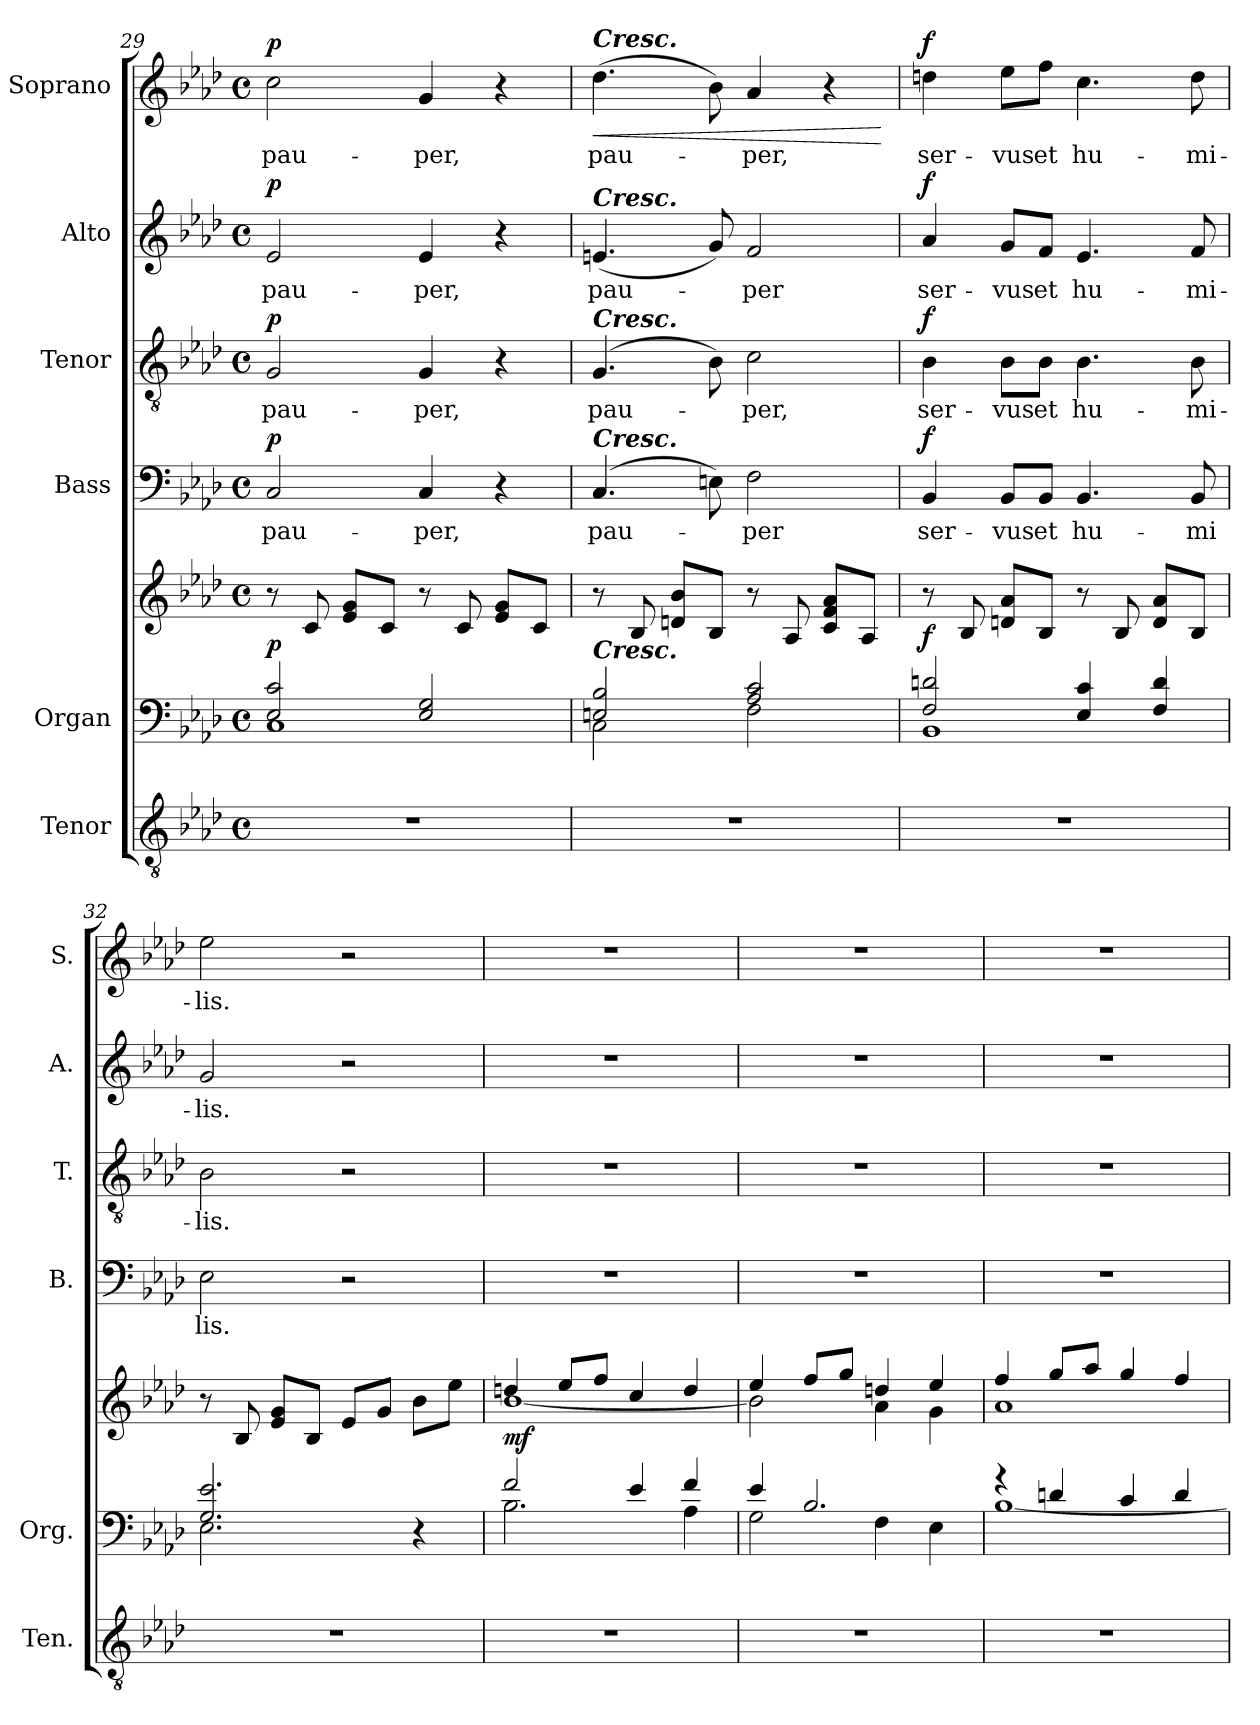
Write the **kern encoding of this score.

**kern	**kern	**kern	**dynam	**kern	**text	**dynam	**kern	**text	**dynam	**kern	**text	**dynam	**kern	**text	**dynam
*part6	*part5	*part5	*part5	*part4	*part4	*part4	*part3	*part3	*part3	*part2	*part2	*part2	*part1	*part1	*part1
*staff7	*staff6	*staff5	*staff5/6	*staff4	*staff4	*staff4	*staff3	*staff3	*staff3	*staff2	*staff2	*staff2	*staff1	*staff1	*staff1
*I"Tenor	*I"Organ	*	*	*I"Bass	*	*	*I"Tenor	*	*	*I"Alto	*	*	*I"Soprano	*	*
*I'Ten.	*I'Org.	*	*	*I'B.	*	*	*I'T.	*	*	*I'A.	*	*	*I'S.	*	*
*clefGv2	*clefF4	*clefG2	*	*clefF4	*	*	*clefGv2	*	*	*clefG2	*	*	*clefG2	*	*
*k[b-e-a-d-]	*k[b-e-a-d-]	*k[b-e-a-d-]	*	*k[b-e-a-d-]	*	*	*k[b-e-a-d-]	*	*	*k[b-e-a-d-]	*	*	*k[b-e-a-d-]	*	*
*M4/4	*M4/4	*M4/4	*	*M4/4	*	*	*M4/4	*	*	*M4/4	*	*	*M4/4	*	*
*met(c)	*met(c)	*met(c)	*	*met(c)	*	*	*met(c)	*	*	*met(c)	*	*	*met(c)	*	*
=29	=29	=29	=29	=29	=29	=29	=29	=29	=29	=29	=29	=29	=29	=29	=29
*	*^	*	*	*	*	*	*	*	*	*	*	*	*	*	*
!	!	!	!	!LO:DY:a=2	!	!LO:LY:b	!LO:DY:b	!	!LO:LY:b	!LO:DY:b	!	!LO:LY:b	!LO:DY:b	!	!LO:LY:b	!LO:DY:b
1r	2E-/ 2c/	1C	8r	p	2C!/	pau-	p	2G!/	pau-	p	2e-!/	pau-	p	2cc!\	pau-	p
.	.	.	8c/	.	.	.	.	.	.	.	.	.	.	.	.	.
.	.	.	8e-/ 8g/L	.	.	.	.	.	.	.	.	.	.	.	.	.
.	.	.	8c/J	.	.	.	.	.	.	.	.	.	.	.	.	.
!	!	!	!	!	!	!LO:LY:b	!	!	!LO:LY:b	!	!	!LO:LY:b	!	!	!LO:LY:b	!
.	2E-/ 2G/	.	8r	.	4C!/	-per,	.	4G!/	-per,	.	4e-!/	-per,	.	4g!/	-per,	.
.	.	.	8c/	.	.	.	.	.	.	.	.	.	.	.	.	.
.	.	.	8e-/ 8g/L	.	4r	.	.	4r	.	.	4r	.	.	4r	.	.
.	.	.	8c/J	.	.	.	.	.	.	.	.	.	.	.	.	.
=30	=30	=30	=30	=30	=30	=30	=30	=30	=30	=30	=30	=30	=30	=30	=30	=30
!	!	!	!	!	!	!	!	!	!	!	!	!	!	!LO:TX:a:Bi:t=Cresc.	!	!
!	!	!	!	!	!	!	!	!	!	!	!LO:TX:a:Bi:t=Cresc.	!	!	!	!	!
!	!	!	!	!	!	!	!	!LO:TX:a:Bi:t=Cresc.	!	!	!	!	!	!	!	!
!	!	!	!	!	!LO:TX:a:Bi:t=Cresc.	!	!	!	!	!	!	!	!	!	!	!
!	!LO:TX:a:Bi:t=Cresc.	!	!	!	!	!	!	!	!	!	!	!	!	!	!	!
!	!	!	!	!	!	!LO:LY:b	!	!	!LO:LY:b	!	!	!LO:LY:b	!	!	!LO:LY:b	!LO:HP:b
1r	2En/ 2B-/	2C\	8r	.	(>4.C!/	pau-	.	(>4.G!/	pau-	.	(<4.en/	pau-	.	(>4.dd-!\	pau-	<
.	.	.	8B-/	.	.	.	.	.	.	.	.	.	.	.	.	.
.	.	.	8dn/ 8b-/L	.	.	.	.	.	.	.	.	.	.	.	.	.
.	.	.	8B-/J	.	8En\)	.	.	8B-!\)	.	.	8g/)	.	.	8b-!\)	.	.
!	!	!	!	!	!	!LO:LY:b	!	!	!LO:LY:b	!	!	!LO:LY:b	!	!	!LO:LY:b	!
.	2A-/ 2c/	2F\	8r	.	2F\	-per	.	2c!\	-per,	.	2f/	-per	.	4a-!/	-per,	.
.	.	.	8A-/	.	.	.	.	.	.	.	.	.	.	.	.	.
.	.	.	8c/ 8f/ 8a-/L	.	.	.	.	.	.	.	.	.	.	4r	.	.
.	.	.	8A-/J	.	.	.	.	.	.	.	.	.	.	.	.	.
*	*v	*v	*	*	*	*	*	*	*	*	*	*	*	*	*	*
.	.	.	.	.	.	.	.	.	.	.	.	.	.	.	[
=31	=31	=31	=31	=31	=31	=31	=31	=31	=31	=31	=31	=31	=31	=31	=31
*	*^	*	*	*	*	*	*	*	*	*	*	*	*	*	*
!	!	!	!	!LO:DY:a=2	!	!LO:LY:b	!LO:DY:b	!	!LO:LY:b	!LO:DY:b	!	!LO:LY:b	!LO:DY:b	!	!LO:LY:b	!LO:DY:b
1r	2F/ 2dn/	1BB-	8r	f	4BB-/	ser-	f	4B-!\	ser-	f	4a-!/	ser-	f	4ddn!\	ser-	f
.	.	.	8B-/	.	.	.	.	.	.	.	.	.	.	.	.	.
!	!	!	!	!	!	!LO:LY:b	!	!	!LO:LY:b	!	!	!LO:LY:b	!	!	!LO:LY:b	!
.	.	.	8dn/ 8a-/L	.	8BB-/L	-vus	.	8B-!\L	-vus	.	8g!/L	-vus	.	8ee-!\L	-vus	.
!	!	!	!	!	!	!LO:LY:b	!	!	!LO:LY:b	!	!	!LO:LY:b	!	!	!LO:LY:b	!
.	.	.	8B-/J	.	8BB-/J	et	.	8B-!\J	et	.	8f!/J	et	.	8ff!\J	et	.
!	!	!	!	!	!	!LO:LY:b	!	!	!LO:LY:b	!	!	!LO:LY:b	!	!	!LO:LY:b	!
.	4E-/ 4c/	.	8r	.	4.BB-/	hu-	.	4.B-!\	hu-	.	4.e-!/	hu-	.	4.cc!\	hu-	.
.	.	.	8B-/	.	.	.	.	.	.	.	.	.	.	.	.	.
.	4F/ 4d/	.	8d/ 8a-/L	.	.	.	.	.	.	.	.	.	.	.	.	.
!	!	!	!	!	!	!LO:LY:b	!	!	!LO:LY:b	!	!	!LO:LY:b	!	!	!LO:LY:b	!
.	.	.	8B-/J	.	8BB-/	-mi	.	8B-!\	-mi-	.	8f!/	-mi-	.	8dd!\	-mi-	.
=32	=32	=32	=32	=32	=32	=32	=32	=32	=32	=32	=32	=32	=32	=32	=32	=32
!	!	!	!	!	!	!LO:LY:b	!	!	!LO:LY:b	!	!	!LO:LY:b	!	!	!LO:LY:b	!
1r	2.G/ 2.e-/	2.E-\	8r	.	2E-!\	-lis.	.	2B-!\	-lis.	.	2g!/	-lis.	.	2ee-!\	-lis.	.
.	.	.	8B-/	.	.	.	.	.	.	.	.	.	.	.	.	.
.	.	.	8e-/ 8g/L	.	.	.	.	.	.	.	.	.	.	.	.	.
.	.	.	8B-/J	.	.	.	.	.	.	.	.	.	.	.	.	.
.	.	.	8e-/L	.	2r	.	.	2r	.	.	2r	.	.	2r	.	.
.	.	.	8g/J	.	.	.	.	.	.	.	.	.	.	.	.	.
.	4r	4ryy	8b-\L	.	.	.	.	.	.	.	.	.	.	.	.	.
.	.	.	8ee-\J	.	.	.	.	.	.	.	.	.	.	.	.	.
!!LO:PB:g=z
=33	=33	=33	=33	=33	=33	=33	=33	=33	=33	=33	=33	=33	=33	=33	=33	=33
*	*	*	*^	*	*	*	*	*	*	*	*	*	*	*	*	*
!	!	!	!	!	!LO:DY:b	!	!	!	!	!	!	!	!	!	!	!	!
1r	2f/	2.B-\	4ddn/	[1b-	mf	1r	.	.	1r	.	.	1r	.	.	1r	.	.
.	.	.	8ee-/L	.	.	.	.	.	.	.	.	.	.	.	.	.	.
.	.	.	8ff/J	.	.	.	.	.	.	.	.	.	.	.	.	.	.
.	4e-/	.	4cc/	.	.	.	.	.	.	.	.	.	.	.	.	.	.
.	4f/	4A-\	4dd/	.	.	.	.	.	.	.	.	.	.	.	.	.	.
=34	=34	=34	=34	=34	=34	=34	=34	=34	=34	=34	=34	=34	=34	=34	=34	=34	=34
1r	4e-/	2G\	4ee-/	2b-\]	.	1r	.	.	1r	.	.	1r	.	.	1r	.	.
.	2.B-/	.	8ff/L	.	.	.	.	.	.	.	.	.	.	.	.	.	.
.	.	.	8gg/J	.	.	.	.	.	.	.	.	.	.	.	.	.	.
.	.	4F\	4ddn/	4a-\	.	.	.	.	.	.	.	.	.	.	.	.	.
.	.	4E-\	4ee-/	4g\	.	.	.	.	.	.	.	.	.	.	.	.	.
=35	=35	=35	=35	=35	=35	=35	=35	=35	=35	=35	=35	=35	=35	=35	=35	=35	=35
1r	4r	[1B-	4ff/	1a-	.	1r	.	.	1r	.	.	1r	.	.	1r	.	.
.	4dn/	.	8gg/L	.	.	.	.	.	.	.	.	.	.	.	.	.	.
.	.	.	8aa-/J	.	.	.	.	.	.	.	.	.	.	.	.	.	.
.	4c/	.	4gg/	.	.	.	.	.	.	.	.	.	.	.	.	.	.
.	4d/	.	4ff/	.	.	.	.	.	.	.	.	.	.	.	.	.	.
*	*v	*v	*	*	*	*	*	*	*	*	*	*	*	*	*	*	*
*	*	*v	*v	*	*	*	*	*	*	*	*	*	*	*	*	*
=	=	=	=	=	=	=	=	=	=	=	=	=	=	=	=
*-	*-	*-	*-	*-	*-	*-	*-	*-	*-	*-	*-	*-	*-	*-	*-
